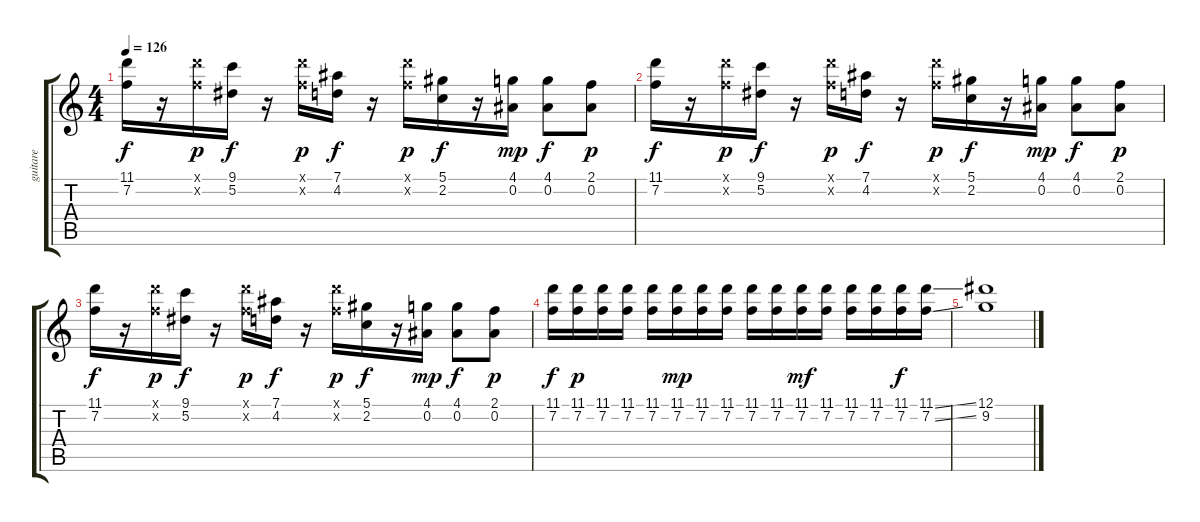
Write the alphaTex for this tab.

\track ("guitare" "guitare") {instrument acousticguitarsteel}
\staff {score tabs}
\tuning (Eb4 Bb3 Gb3 Db3 Ab2 Eb2) {hide}
\ts (4 4)
\tempo 126
\clef g2
\ks c
(11.1 7.2).16{dy f} r.16 (11.1{x} 7.2{x}).16{dy p} (9.1 5.2).16{dy f} r.16 (11.1{x} 7.2{x}).16{dy p} (7.1 4.2).16{dy f} r.16 (11.1{x} 7.2{x}).16{dy p} (5.1 2.2).16{dy f} r.16 (4.1 0.2).16{dy mp} (4.1 0.2).8{dy f} (2.1 0.2).8{dy p} |
(11.1 7.2).16{dy f} r.16 (11.1{x} 7.2{x}).16{dy p} (9.1 5.2).16{dy f} r.16 (11.1{x} 7.2{x}).16{dy p} (7.1 4.2).16{dy f} r.16 (11.1{x} 7.2{x}).16{dy p} (5.1 2.2).16{dy f} r.16 (4.1 0.2).16{dy mp} (4.1 0.2).8{dy f} (2.1 0.2).8{dy p} |
(11.1 7.2).16{dy f} r.16 (11.1{x} 7.2{x}).16{dy p} (9.1 5.2).16{dy f} r.16 (11.1{x} 7.2{x}).16{dy p} (7.1 4.2).16{dy f} r.16 (11.1{x} 7.2{x}).16{dy p} (5.1 2.2).16{dy f} r.16 (4.1 0.2).16{dy mp} (4.1 0.2).8{dy f} (2.1 0.2).8{dy p} |
(11.1 7.2).16{dy f} (11.1 7.2).16{dy p} (11.1 7.2).16 (11.1 7.2).16 (11.1 7.2).16 (11.1 7.2).16{dy mp} (11.1 7.2).16 (11.1 7.2).16 (11.1 7.2).16 (11.1 7.2).16 (11.1 7.2).16{dy mf} (11.1 7.2).16 (11.1 7.2).16 (11.1 7.2).16 (11.1 7.2).16{dy f} (11.1{ss} 7.2{ss}).16 |
(12.1 9.2).1
